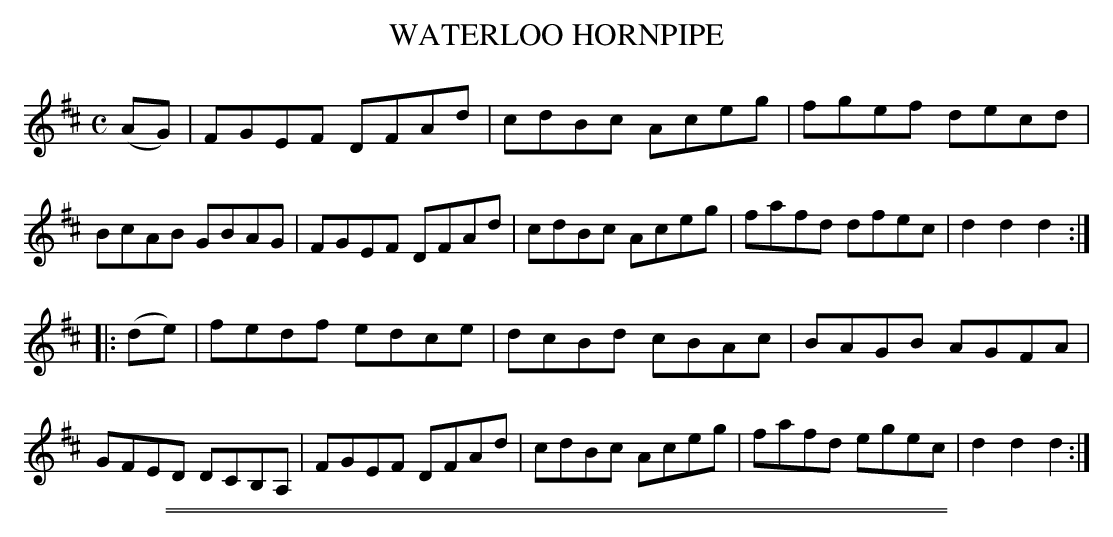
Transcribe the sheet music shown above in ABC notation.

X:1
T: WATERLOO HORNPIPE
M: C
L: 1/8
K: D
(AG) |\
FGEF DFAd | cdBc Aceg |\
fgef decd | BcAB GBAG |\
FGEF DFAd | cdBc Aceg |\
fafd dfec | d2d2d2 :|
|: (de) |\
fedf edce | dcBd cBAc |\
BAGB AGFA | GFED DCB,A, |\
FGEF DFAd | cdBc Aceg |\
fafd egec | d2d2d2 :|
